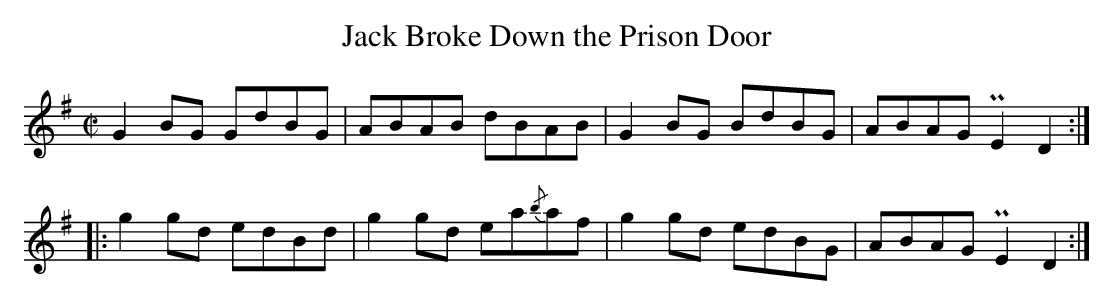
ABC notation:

X:1
U: ~ = !turn!
T:Jack Broke Down the Prison Door
M:C|
L:1/8
K:G
G2 BG GdBG | ABAB dBAB | G2 BG BdBG | ABAG PE2 D2 ::
g2 gd edBd | g2 gd ea{/b}af | g2 gd edBG | ABAG PE2 D2 :|]
